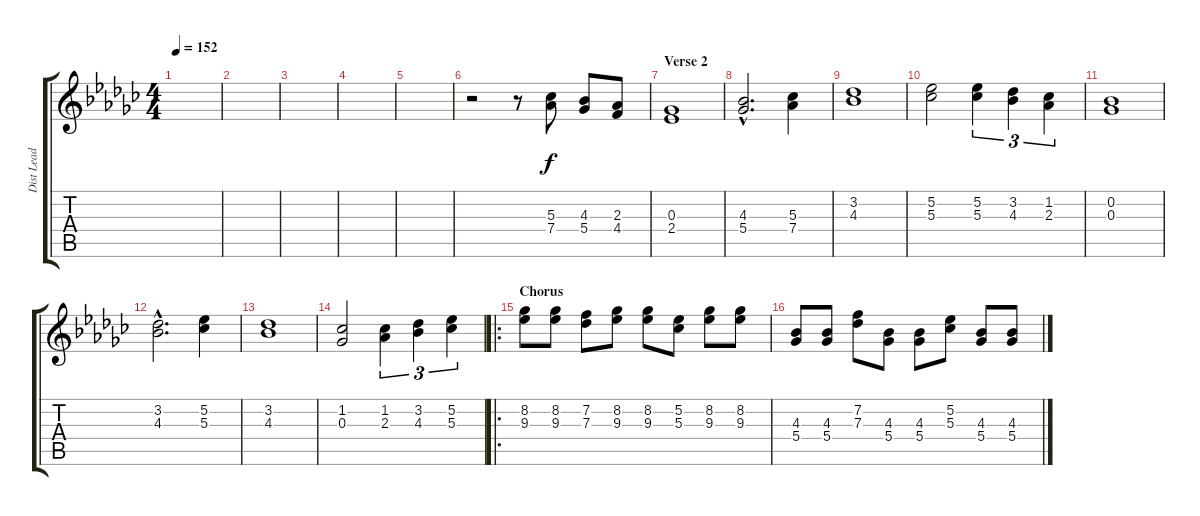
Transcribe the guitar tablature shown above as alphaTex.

\track ("Dist Lead" "Dist Lead") {instrument distortionguitar}
\staff {score tabs}
\tuning (Eb4 Bb3 Gb3 Db3 Ab2 Eb2) {hide}
\ts (4 4)
\tempo 152
\clef g2
\ks gb
|
|
|
|
|
r.2 r.8 (5.3 7.4).8 (4.3 5.4).8 (2.3 4.4).8 |
\section ("" "Verse 2")
(0.3 2.4).1 |
(4.3{hac} 5.4{hac}).2{d} (5.3 7.4).4 |
(3.2 4.3).1 |
(5.2 5.3).2 (5.2 5.3).4{tu (3 2)} (3.2 4.3).4{tu (3 2)} (1.2 2.3).4{tu (3 2)} |
(0.2 0.3).1 |
(3.2{hac} 4.3{hac}).2{d} (5.2 5.3).4 |
(3.2 4.3).1 |
(1.2 0.3).2 (1.2 2.3).4{tu (3 2)} (3.2 4.3).4{tu (3 2)} (5.2 5.3).4{tu (3 2)} |
\ro
\section ("" "Chorus")
(8.2 9.3).8 (8.2 9.3).8 (7.2 7.3).8 (8.2 9.3).8 (8.2 9.3).8 (5.2 5.3).8 (8.2 9.3).8 (8.2 9.3).8 |
(4.3 5.4).8 (4.3 5.4).8 (7.2 7.3).8 (4.3 5.4).8 (4.3 5.4).8 (5.2 5.3).8 (4.3 5.4).8 (4.3 5.4).8
